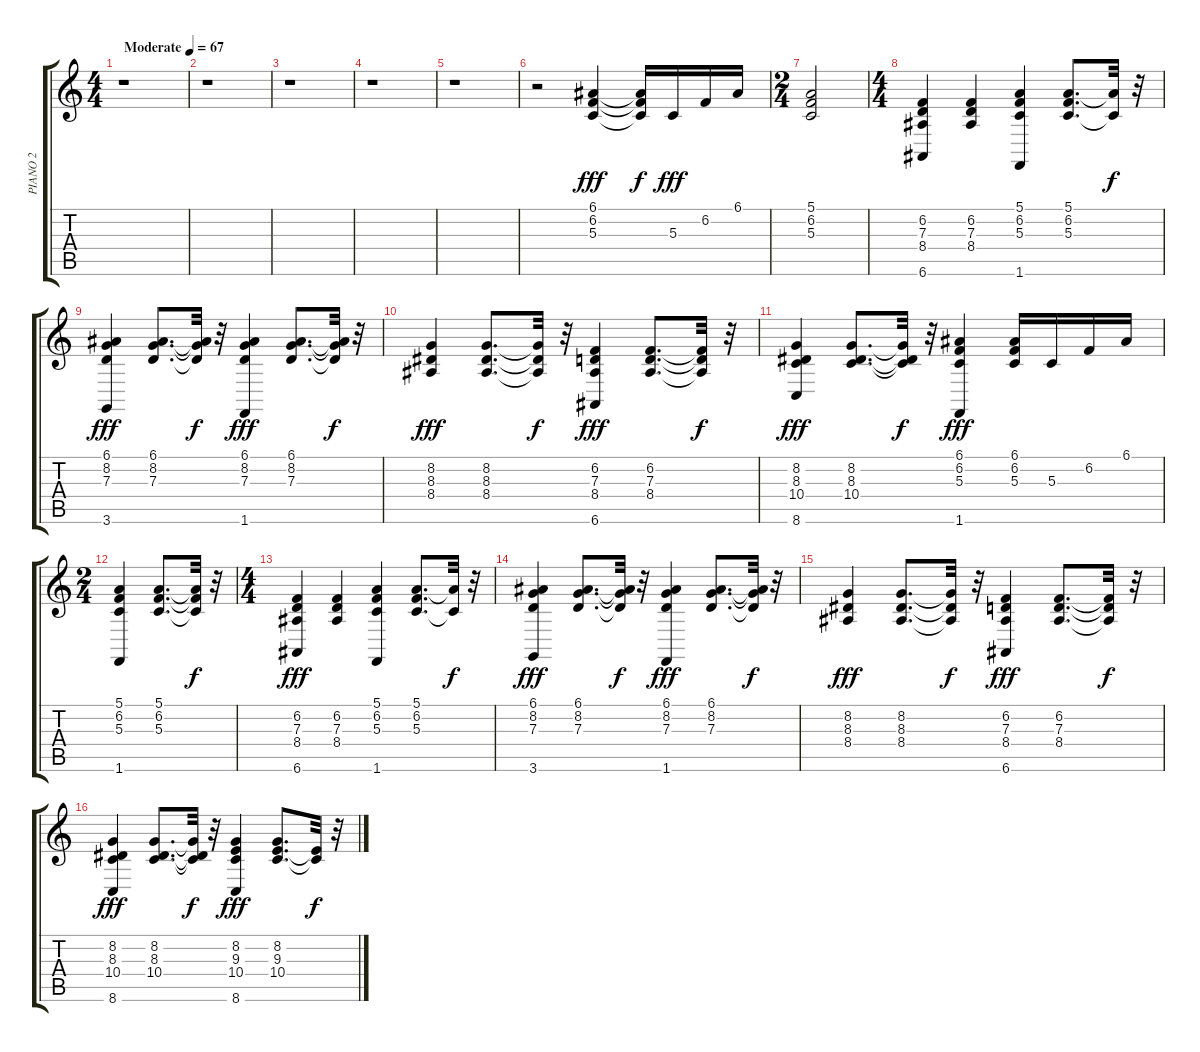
\track ("PIANO 2" "PIANO 2") {instrument brightacousticpiano}
\staff {score tabs}
\tuning (E4 B3 G3 D3 A2 E2) {hide}
\ts (4 4)
\tempo (67 "Moderate")
\clef g2
\ks c
r.1{dy fff instrument brightacousticpiano} |
r.1 |
r.1 |
r.1 |
r.1 |
r.2 (6.1 6.2 5.3).4 (6.1{t} 6.2{t} 5.3{t}).16{dy f} 5.3.16{dy fff} 6.2.16 6.1.16 |
\ts (2 4)
(5.1 6.2 5.3).2 |
\ts (4 4)
(6.2 7.3 8.4 6.6).4 (6.2 7.3 8.4).4 (5.1 6.2 5.3 1.6).4 (5.1 6.2 5.3).8{d} (5.1{t} 5.3{t}).32{dy f} r.32 |
(6.1 8.2 7.3 3.6).4{dy fff} (6.1 8.2 7.3).8{d} (6.1{t} 8.2{t} 7.3{t}).32{dy f} r.32 (6.1 8.2 7.3 1.6).4{dy fff} (6.1 8.2 7.3).8{d} (6.1{t} 8.2{t} 7.3{t}).32{dy f} r.32 |
(8.2 8.3 8.4).4{dy fff} (8.2 8.3 8.4).8{d} (8.2{t} 8.3{t} 8.4{t}).32{dy f} r.32 (6.2 7.3 8.4 6.6).4{dy fff} (6.2 7.3 8.4).8{d} (6.2{t} 7.3{t} 8.4{t}).32{dy f} r.32 |
(8.2 8.3 10.4 8.6).4{dy fff} (8.2 8.3 10.4).8{d} (8.2{t} 8.3{t} 10.4{t}).32{dy f} r.32 (6.1 6.2 5.3 1.6).4{dy fff} (6.1 6.2 5.3).16 5.3.16 6.2.16 6.1.16 |
\ts (2 4)
(5.1 6.2 5.3 1.6).4 (5.1 6.2 5.3).8{d} (5.1{t} 6.2{t} 5.3{t}).32{dy f} r.32 |
\ts (4 4)
(6.2 7.3 8.4 6.6).4{dy fff} (6.2 7.3 8.4).4 (5.1 6.2 5.3 1.6).4 (5.1 6.2 5.3).8{d} (5.1{t} 5.3{t}).32{dy f} r.32 |
(6.1 8.2 7.3 3.6).4{dy fff} (6.1 8.2 7.3).8{d} (6.1{t} 8.2{t} 7.3{t}).32{dy f} r.32 (6.1 8.2 7.3 1.6).4{dy fff} (6.1 8.2 7.3).8{d} (6.1{t} 8.2{t} 7.3{t}).32{dy f} r.32 |
(8.2 8.3 8.4).4{dy fff} (8.2 8.3 8.4).8{d} (8.2{t} 8.3{t} 8.4{t}).32{dy f} r.32 (6.2 7.3 8.4 6.6).4{dy fff} (6.2 7.3 8.4).8{d} (6.2{t} 7.3{t} 8.4{t}).32{dy f} r.32 |
(8.2 8.3 10.4 8.6).4{dy fff} (8.2 8.3 10.4).8{d} (8.2{t} 8.3{t} 10.4{t}).32{dy f} r.32 (8.2 9.3 10.4 8.6).4{dy fff} (8.2 9.3 10.4).8{d} (9.3{t} 10.4{t}).32{dy f} r.32
